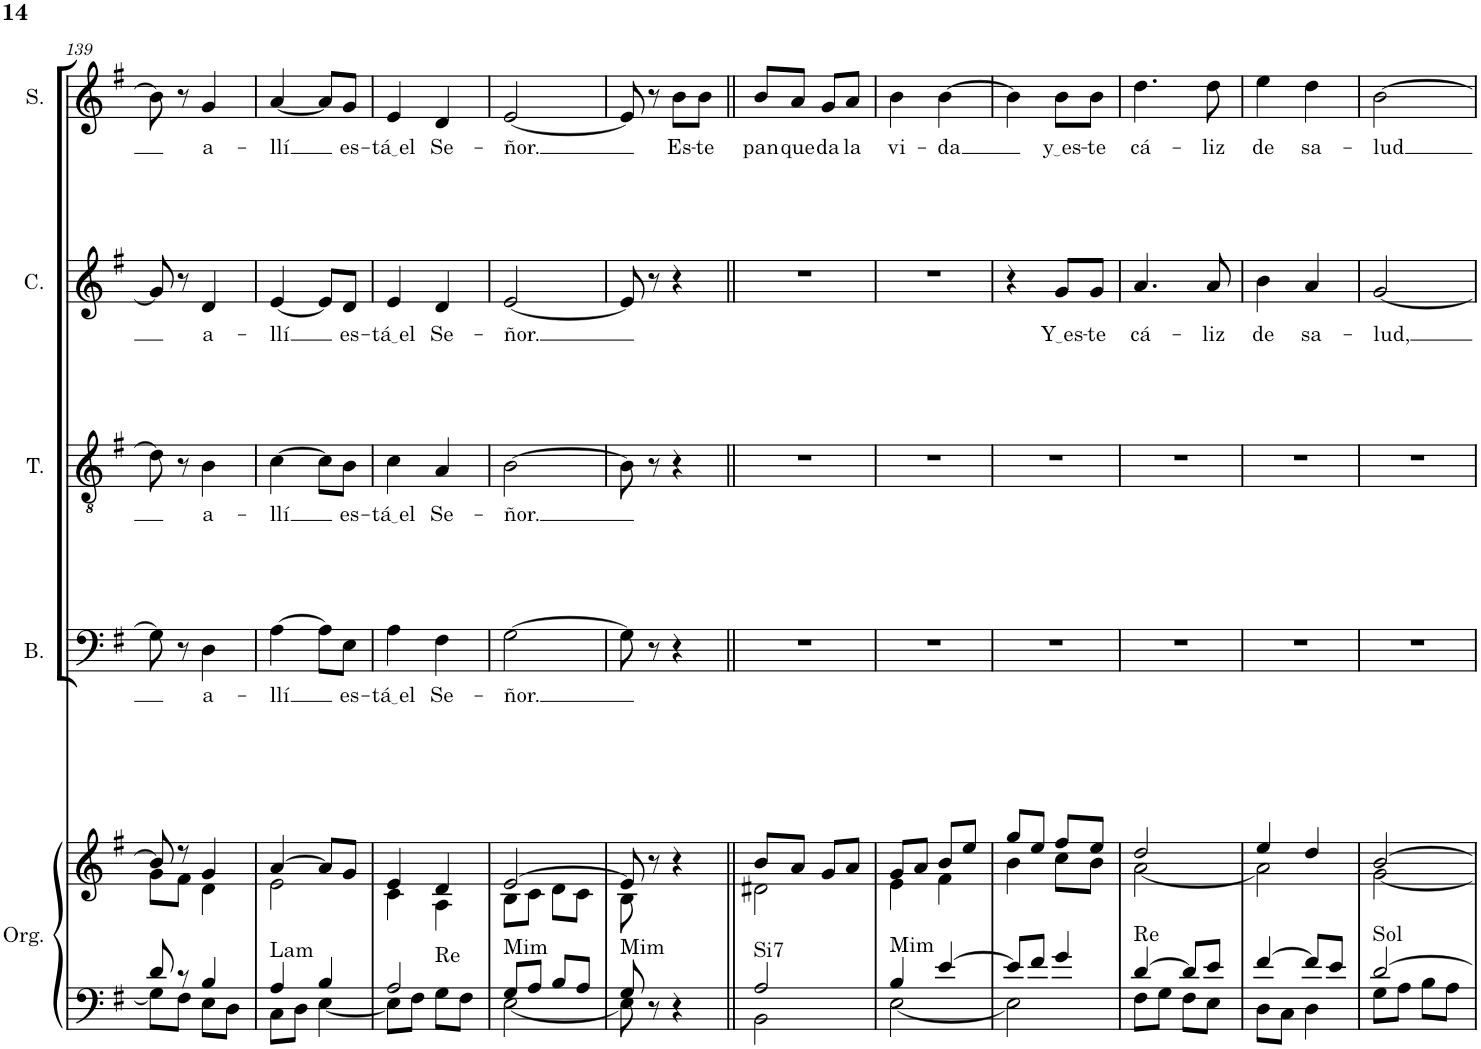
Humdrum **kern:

**kern	**kern	**harte	**kern	**text	**kern	**text	**kern	**text	**kern	**text
*part5	*part5	*part5	*part4	*part4	*part3	*part3	*part2	*part2	*part1	*part1
*staff6	*staff5	*	*staff4	*staff4	*staff3	*staff3	*staff2	*staff2	*staff1	*staff1
*I"Órgano	*	*	*I"Bajo	*	*I"Tenor	*	*I"Contralto	*	*I"Soprano	*
*	*	*	*I'B.	*	*I'T.	*	*I'C.	*	*I'S.	*
!!LO:PB:g=z
*clefF4	*clefG2	*	*clefF4	*	*clefGv2	*	*clefG2	*	*clefG2	*
*k[f#]	*k[f#]	*	*k[f#]	*	*k[f#]	*	*k[f#]	*	*k[f#]	*
*M2/4	*M2/4	*	*M2/4	*	*M2/4	*	*M2/4	*	*M2/4	*
=139	=139	=139	=139	=139	=139	=139	=139	=139	=139	=139
*^	*^	*	*	*	*	*	*	*	*	*
8d/	8G\L]	8b/]	8g\L	.	8G\]	.	8d\]	.	8g/]	.	8b\]	.
8r	8F#\J	8r	8f#\J	.	8r	.	8r	.	8r	.	8r	.
!	!	!	!	!	!	!LO:LY:b	!	!LO:LY:b	!	!LO:LY:b	!	!LO:LY:b
4B/	8E\L	4g/	4d\	.	4D\	a-	4B\	a-	4d/	a-	4g/	a-
.	8D\J	.	.	.	.	.	.	.	.	.	.	.
=140	=140	=140	=140	=140	=140	=140	=140	=140	=140	=140	=140	=140
!	!	!	!	!LO:H:kt=Lam	!	!LO:LY:b	!	!LO:LY:b	!	!LO:LY:b	!	!LO:LY:b
4A/	8C\L	[4a/	2e\	N	[4A\	-llí	[4c\	-llí	[4e/	-llí	[4a/	-llí
.	8D\J	.	.	.	.	.	.	.	.	.	.	.
4B/	[4E\	8a/L]	.	.	8A\L]	.	8c\L]	.	8e/L]	.	8a/L]	.
!	!	!	!	!	!	!LO:LY:b	!	!LO:LY:b	!	!LO:LY:b	!	!LO:LY:b
.	.	8g/J	.	.	8E\J	es-	8B\J	es-	8d/J	es-	8g/J	es-
=141	=141	=141	=141	=141	=141	=141	=141	=141	=141	=141	=141	=141
!	!	!	!	!LO:H:kt=Re	!	!LO:LY:b	!	!LO:LY:b	!	!LO:LY:b	!	!LO:LY:b
2A/	8E\L]	4e/	4c\	N	4A\	tá el	4c\	tá el	4e/	tá el	4e/	tá el
.	8F#\J	.	.	.	.	.	.	.	.	.	.	.
!	!	!	!	!	!	!LO:LY:b	!	!LO:LY:b	!	!LO:LY:b	!	!LO:LY:b
.	8G\L	4d/	4A\	.	4F#\	Se-	4A/	Se-	4d/	Se-	4d/	Se-
.	8F#\J	.	.	.	.	.	.	.	.	.	.	.
=142	=142	=142	=142	=142	=142	=142	=142	=142	=142	=142	=142	=142
!	!	!	!	!LO:H:kt=Mim	!	!LO:LY:b	!	!LO:LY:b	!	!LO:LY:b	!	!LO:LY:b
8G/L	[2E\	[2e/	8B\L	N	[2G\	-ñor.	[2B\	-ñor.	[2e/	-ñor.	[2e/	-ñor.
8A/J	.	.	8c\J	.	.	.	.	.	.	.	.	.
8B/L	.	.	8d\L	.	.	.	.	.	.	.	.	.
8A/J	.	.	8c\J	.	.	.	.	.	.	.	.	.
=143	=143	=143	=143	=143	=143	=143	=143	=143	=143	=143	=143	=143
!	!	!	!	!LO:H:kt=Mim	!	!	!	!	!	!	!	!
8G/	8E\]	8e/]	8B\	N	8G\]	.	8B\]	.	8e/]	.	8e/]	.
8r	4.ryy	8r	4.ryy	.	8r	.	8r	.	8r	.	8r	.
!	!	!	!	!	!	!	!	!	!	!	!	!LO:LY:b
4r	.	4r	.	.	4r	.	4r	.	4r	.	8b\L	Es-
!	!	!	!	!	!	!	!	!	!	!	!	!LO:LY:b
.	.	.	.	.	.	.	.	.	.	.	8b\J	-te
=144||	=144||	=144||	=144||	=144||	=144||	=144||	=144||	=144||	=144||	=144||	=144||	=144||
!	!	!	!	!LO:H:kt=Si7	!	!	!	!	!	!	!	!LO:LY:b
2A/	2BB\	8b/L	2d#X\	N	2r	.	2r	.	2r	.	8b/L	pan
!	!	!	!	!	!	!	!	!	!	!	!	!LO:LY:b
.	.	8a/J	.	.	.	.	.	.	.	.	8a/J	que
!	!	!	!	!	!	!	!	!	!	!	!	!LO:LY:b
.	.	8g/L	.	.	.	.	.	.	.	.	8g/L	da
!	!	!	!	!	!	!	!	!	!	!	!	!LO:LY:b
.	.	8a/J	.	.	.	.	.	.	.	.	8a/J	la
=145	=145	=145	=145	=145	=145	=145	=145	=145	=145	=145	=145	=145
!	!	!	!	!LO:H:kt=Mim	!	!	!	!	!	!	!	!LO:LY:b
4B/	[2E\	8g/L	4e\	N	2r	.	2r	.	2r	.	4b\	vi-
.	.	8a/J	.	.	.	.	.	.	.	.	.	.
!	!	!	!	!	!	!	!	!	!	!	!	!LO:LY:b
[4e/	.	8b/L	4f#\	.	.	.	.	.	.	.	[4b\	-da
.	.	8ee/J	.	.	.	.	.	.	.	.	.	.
=146	=146	=146	=146	=146	=146	=146	=146	=146	=146	=146	=146	=146
8e/L]	2E\]	8gg/L	4b\	.	2r	.	2r	.	4r	.	4b\]	.
8f#/J	.	8ee/J	.	.	.	.	.	.	.	.	.	.
!	!	!	!	!	!	!	!	!	!	!LO:LY:b	!	!LO:LY:b
4g/	.	8ff#/L	8cc\L	.	.	.	.	.	8g/L	Y es	8b\L	y es
!	!	!	!	!	!	!	!	!	!	!LO:LY:b	!	!LO:LY:b
.	.	8ee/J	8b\J	.	.	.	.	.	8g/J	-te	8b\J	-te
=147	=147	=147	=147	=147	=147	=147	=147	=147	=147	=147	=147	=147
!	!	!	!	!LO:H:kt=Re	!	!	!	!	!	!LO:LY:b	!	!LO:LY:b
[4d/	8F#\L	2dd/	[2a\	N	2r	.	2r	.	4.a/	cá-	4.dd\	cá-
.	8G\J	.	.	.	.	.	.	.	.	.	.	.
8d/L]	8F#\L	.	.	.	.	.	.	.	.	.	.	.
!	!	!	!	!	!	!	!	!	!	!LO:LY:b	!	!LO:LY:b
8e/J	8E\J	.	.	.	.	.	.	.	8a/	-liz	8dd\	-liz
=148	=148	=148	=148	=148	=148	=148	=148	=148	=148	=148	=148	=148
!	!	!	!	!	!	!	!	!	!	!LO:LY:b	!	!LO:LY:b
[4f#/	8D\L	4ee/	2a\]	.	2r	.	2r	.	4b\	de	4ee\	de
.	8C\J	.	.	.	.	.	.	.	.	.	.	.
!	!	!	!	!	!	!	!	!	!	!LO:LY:b	!	!LO:LY:b
8f#/L]	4D\	4dd/	.	.	.	.	.	.	4a/	sa-	4dd\	sa-
8e/J	.	.	.	.	.	.	.	.	.	.	.	.
=149	=149	=149	=149	=149	=149	=149	=149	=149	=149	=149	=149	=149
!	!	!	!	!LO:H:kt=Sol	!	!	!	!	!	!LO:LY:b	!	!LO:LY:b
[2d/	8G\L	[2b/	[2g\	N	2r	.	2r	.	[2g/	-lud,	[2b\	-lud
.	8A\J	.	.	.	.	.	.	.	.	.	.	.
.	8B\L	.	.	.	.	.	.	.	.	.	.	.
.	8A\J	.	.	.	.	.	.	.	.	.	.	.
*v	*v	*	*	*	*	*	*	*	*	*	*	*
*	*v	*v	*	*	*	*	*	*	*	*	*
=	=	=	=	=	=	=	=	=	=	=
*-	*-	*-	*-	*-	*-	*-	*-	*-	*-	*-
